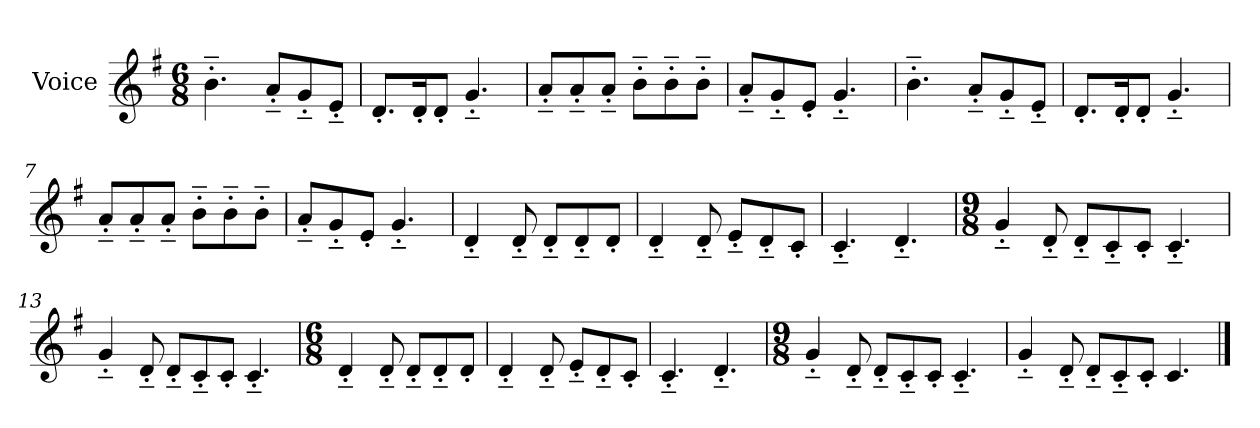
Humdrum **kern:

**kern
*part1
*staff1
*I"Voice
*I'Vo.
*clefG2
*k[f#]
*M6/8
*MM120
=1
4.b'~\
8a'~/L
8g'~/
8e'~/J
=2
8.d'/L
16d'/K
8d'/J
4.g'~/
=3
8a'~/L
8a'~/
8a'~/J
8b'~\L
8b'~\
8b'~\J
=4
8a'~/L
8g'~/
8e'/J
4.g'~/
=5
4.b'~\
8a'~/L
8g'~/
8e'~/J
!!LO:LB:g=z
=6
8.d'/L
16d'/K
8d'/J
4.g'~/
=7
8a'~/L
8a'~/
8a'~/J
8b'~\L
8b'~\
8b'~\J
=8
8a'~/L
8g'~/
8e'/J
4.g'~/
=9
4d'~/
8d'~/
8d'~/L
8d'~/
8d'/J
=10
4d'~/
8d'~/
8e'~/L
8d'~/
8c'/J
!!LO:LB:g=z
=11
4.c'~/
4.d'~/
=12
*M9/8
4g'~/
8d'~/
8d'~/L
8c'~/
8c'/J
4.c'~/
=13
4g'~/
8d'~/
8d'~/L
8c'~/
8c'/J
4.c'~/
=14
*M6/8
4d'~/
8d'~/
8d'~/L
8d'~/
8d'/J
!!LO:LB:g=z
=15
4d'~/
8d'~/
8e'~/L
8d'~/
8c'/J
=16
4.c'~/
4.d'~/
=17
*M9/8
4g'~/
8d'~/
8d'~/L
8c'~/
8c'/J
4.c'~/
=18
4g'~/
8d'~/
8d'~/L
8c'~/
8c'/J
4.c/
==
*-
